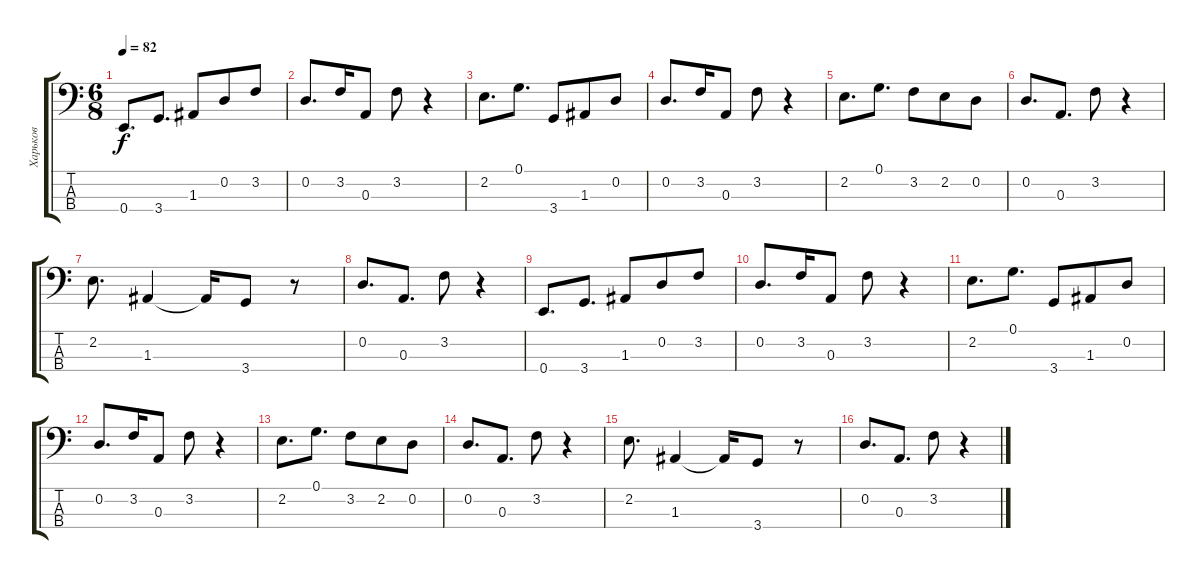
\track ("Харьков" "Харьков") {instrument electricbassfinger}
\staff {score tabs}
\tuning (G2 D2 A1 E1) {hide}
\ts (6 8)
\tempo 82
\clef f4
\ks c
0.4.8{d dy f} 3.4.8{d} 1.3.8 0.2.8 3.2.8 |
0.2.8{d} 3.2.16 0.3.8 3.2.8 r.4 |
2.2.8{d} 0.1.8{d} 3.4.8 1.3.8 0.2.8 |
0.2.8{d} 3.2.16 0.3.8 3.2.8 r.4 |
2.2.8{d} 0.1.8{d} 3.2.8 2.2.8 0.2.8 |
0.2.8{d} 0.3.8{d} 3.2.8 r.4 |
2.2.8{d} 1.3.4 1.3{t}.16 3.4.8 r.8 |
0.2.8{d} 0.3.8{d} 3.2.8 r.4 |
0.4.8{d} 3.4.8{d} 1.3.8 0.2.8 3.2.8 |
0.2.8{d} 3.2.16 0.3.8 3.2.8 r.4 |
2.2.8{d} 0.1.8{d} 3.4.8 1.3.8 0.2.8 |
0.2.8{d} 3.2.16 0.3.8 3.2.8 r.4 |
2.2.8{d} 0.1.8{d} 3.2.8 2.2.8 0.2.8 |
0.2.8{d} 0.3.8{d} 3.2.8 r.4 |
2.2.8{d} 1.3.4 1.3{t}.16 3.4.8 r.8 |
0.2.8{d} 0.3.8{d} 3.2.8 r.4
